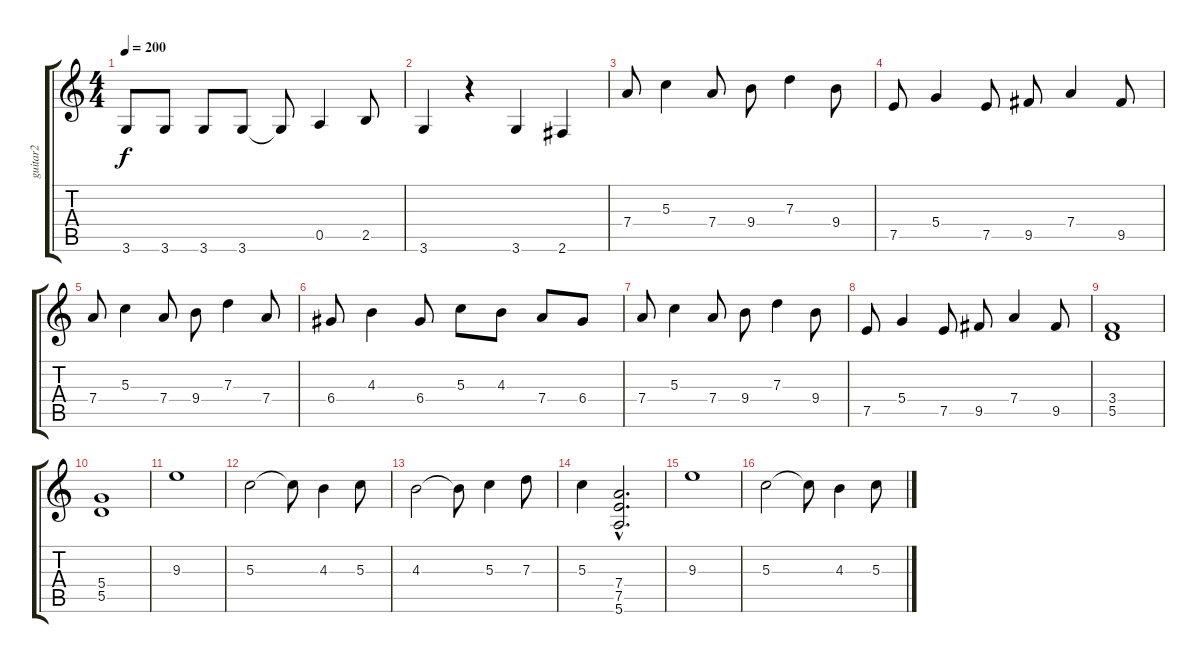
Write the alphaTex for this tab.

\track ("guitar2" "guitar2") {instrument distortionguitar}
\staff {score tabs}
\tuning (E4 B3 G3 D3 A2 E2) {hide}
\ts (4 4)
\tempo 200
\clef g2
\ks c
3.6.8{dy f} 3.6.8 3.6.8 3.6.8 3.6{t}.8 0.5.4 2.5.8 |
3.6.4 r.4 3.6.4 2.6.4 |
7.4.8 5.3.4 7.4.8 9.4.8 7.3.4 9.4.8 |
7.5.8 5.4.4 7.5.8 9.5.8 7.4.4 9.5.8 |
7.4.8 5.3.4 7.4.8 9.4.8 7.3.4 7.4.8 |
6.4.8 4.3.4 6.4.8 5.3.8 4.3.8 7.4.8 6.4.8 |
7.4.8 5.3.4 7.4.8 9.4.8 7.3.4 9.4.8 |
7.5.8 5.4.4 7.5.8 9.5.8 7.4.4 9.5.8 |
(3.4 5.5).1 |
(5.4 5.5).1 |
9.3.1 |
5.3.2 5.3{t}.8 4.3.4 5.3.8 |
4.3.2 4.3{t}.8 5.3.4 7.3.8 |
5.3.4 (7.4{hac} 7.5{hac} 5.6{hac}).2{d} |
9.3.1 |
5.3.2 5.3{t}.8 4.3.4 5.3.8
